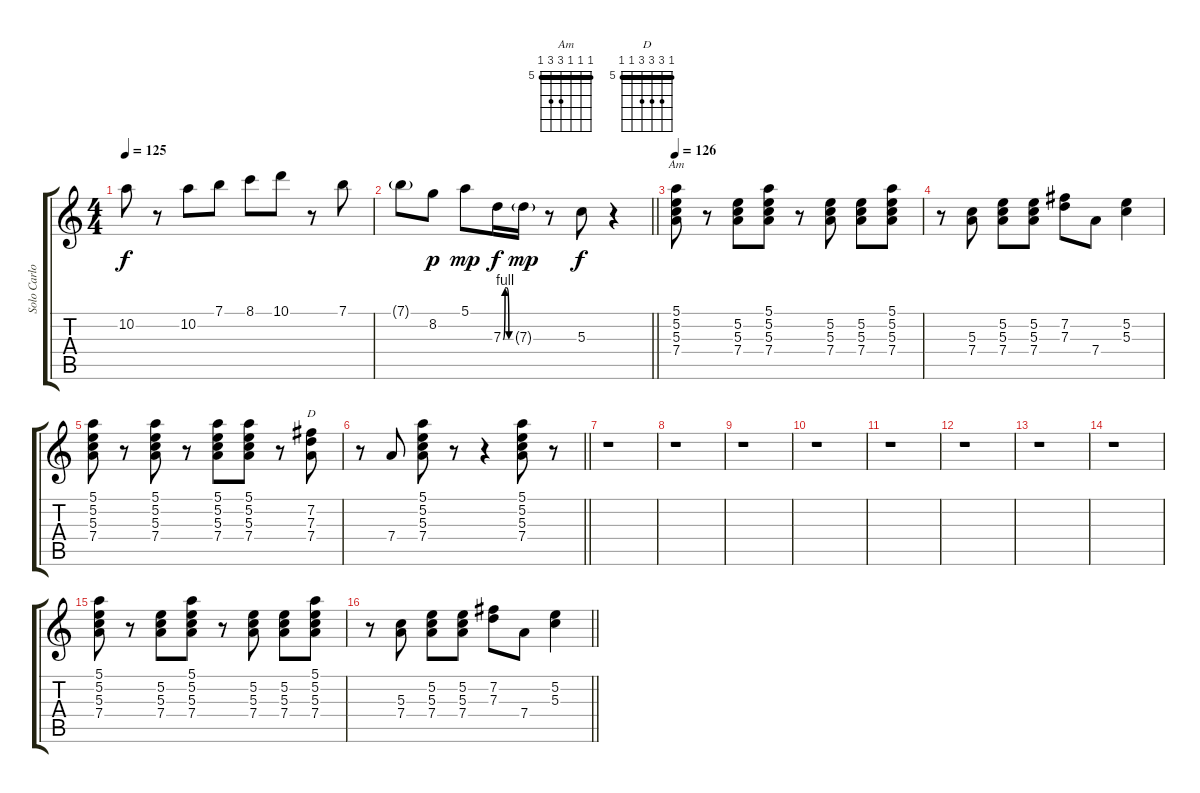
\track ("Solo Carlos" "Solo Carlo") {instrument distortionguitar}
\staff {score tabs}
\tuning (E4 B3 G3 D3 A2 E2) {hide}
\chord ("Am" 5 5 5 7 7 5) {firstfret 5 barre 5}
\chord ("D" 5 7 7 7 5 5) {firstfret 5 barre 5}
\ts (4 4)
\tempo 125
\clef g2
\ks c
10.2.8{dy f} r.8 10.2.8 7.1.8 8.1.8 10.1.8 r.8 7.1.8 |
\barLineRight lightlight
7.1{g}.8 8.2.8{dy p} 5.1.8{dy mp} 7.3{be (custom 0 0 15 4 30 4 45 0 60 0)}.16{dy f} 7.3{g}.16{dy mp} r.8 5.3.8{dy f} r.4 |
\tempo 126
(5.1 5.2 5.3 7.4).8{ch "Am"} r.8 (5.2 5.3 7.4).8 (5.1 5.2 5.3 7.4).8 r.8 (5.2 5.3 7.4).8 (5.2 5.3 7.4).8 (5.1 5.2 5.3 7.4).8 |
r.8 (5.3 7.4).8 (5.2 5.3 7.4).8 (5.2 5.3 7.4).8 (7.2 7.3).8 7.4.8 (5.2 5.3).4 |
(5.1 5.2 5.3 7.4).8 r.8 (5.1 5.2 5.3 7.4).8 r.8 (5.1 5.2 5.3 7.4).8 (5.1 5.2 5.3 7.4).8 r.8 (7.2 7.3 7.4).8{ch "D"} |
\barLineRight lightlight
r.8 7.4.8 (5.1 5.2 5.3 7.4).8 r.8 r.4 (5.1 5.2 5.3 7.4).8 r.8 |
r.1 |
r.1 |
r.1 |
r.1 |
r.1 |
r.1 |
r.1 |
r.1 |
(5.1 5.2 5.3 7.4).8 r.8 (5.2 5.3 7.4).8 (5.1 5.2 5.3 7.4).8 r.8 (5.2 5.3 7.4).8 (5.2 5.3 7.4).8 (5.1 5.2 5.3 7.4).8 |
\barLineRight lightlight
r.8 (5.3 7.4).8 (5.2 5.3 7.4).8 (5.2 5.3 7.4).8 (7.2 7.3).8 7.4.8 (5.2 5.3).4
